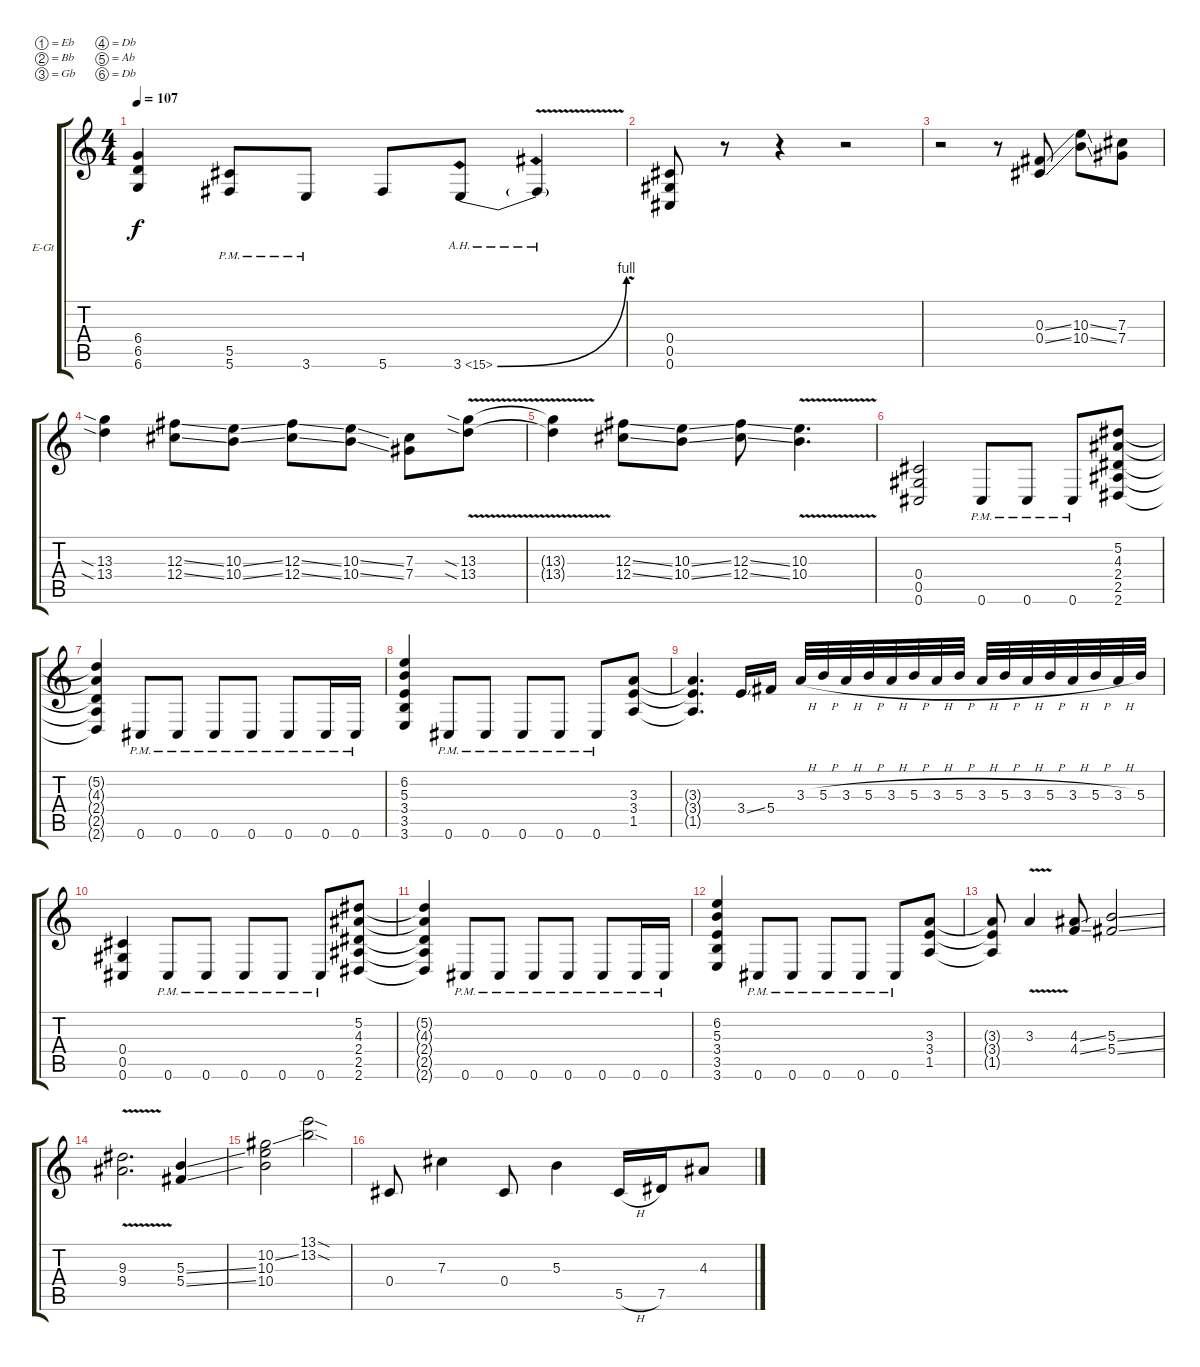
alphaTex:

\bracketExtendMode groupsimilarinstruments
\firstSystemTrackNameOrientation horizontal
\otherSystemsTrackNameOrientation horizontal
\track ("Electric Guitar 1" "E-Gt") {instrument distortionguitar}
\staff {score tabs}
\tuning (Eb4 Bb3 Gb3 Db3 Ab2 Db2)
\ts (4 4)
\tempo 107
\clef g2
\ks c
(6.4{t} 6.5{t} 6.6{t}).4{dy f} (5.5{pm} 5.6{pm}).8 3.6{pm}.8 5.6.8 3.6{be (bend 0 0 60 4) ah 12}.8 3.6{ah 12 v t}.4 |
(0.4 0.5 0.6).8 r.8 r.4 r.2 |
r.2 r.8 (0.3{ss} 0.4{ss}).8 (10.3{ss} 10.4{ss}).8 (7.3 7.4).8 |
(13.3{sia} 13.4{sia}).4 (12.3{ss} 12.4{ss}).8 (10.3{ss} 10.4{ss}).8 (12.3{ss} 12.4{ss}).8 (10.3{ss} 10.4{ss}).8 (7.3 7.4).8 (13.3{v sia} 13.4{v sia}).8 |
(13.3{v t} 13.4{v t}).4 (12.3{ss} 12.4{ss}).8 (10.3{ss} 10.4{ss}).8 (12.3{ss} 12.4{ss}).8 (10.3{v} 10.4{v}).4{d} |
(0.4 0.5 0.6).2 0.6{pm}.8 0.6{pm}.8 0.6{pm}.8 (5.2 4.3 2.4 2.5 2.6).8 |
(5.2{t} 4.3{t} 2.4{t} 2.5{t} 2.6{t}).4 0.6{pm}.8 0.6{pm}.8 0.6{pm}.8 0.6{pm}.8 0.6{pm}.8 0.6{pm}.16 0.6{pm}.16 |
(6.2 5.3 3.4 3.5 3.6).4 0.6{pm}.8 0.6{pm}.8 0.6{pm}.8 0.6{pm}.8 0.6{pm}.8 (3.3 3.4 1.5).8 |
(3.3{t} 3.4{t} 1.5{t}).4{d} 3.4{ss}.16 5.4.16 3.3{h}.32 5.3{h}.32 3.3{h}.32 5.3{h}.32 3.3{h}.32 5.3{h}.32 3.3{h}.32 5.3{h}.32 3.3{h}.32 5.3{h}.32 3.3{h}.32 5.3{h}.32 3.3{h}.32 5.3{h}.32 3.3{h}.32 5.3.32 |
(0.4 0.5 0.6).4 0.6{pm}.8 0.6{pm}.8 0.6{pm}.8 0.6{pm}.8 0.6{pm}.8 (5.2 4.3 2.4 2.5 2.6).8 |
(5.2{t} 4.3{t} 2.4{t} 2.5{t} 2.6{t}).4 0.6{pm}.8 0.6{pm}.8 0.6{pm}.8 0.6{pm}.8 0.6{pm}.8 0.6{pm}.16 0.6{pm}.16 |
(6.2 5.3 3.4 3.5 3.6).4 0.6{pm}.8 0.6{pm}.8 0.6{pm}.8 0.6{pm}.8 0.6{pm}.8 (3.3 3.4 1.5).8 |
(3.3{t} 3.4{t} 1.5{t}).8 3.3{v}.4 (4.3{ss} 4.4{ss}).8 (5.3{ss} 5.4{ss}).2 |
(9.3{v} 9.4{v}).2{d} (5.3{ss} 5.4{ss}).4 |
(10.2{ss} 10.3 10.4).2 (13.1{sod} 13.2{sod}).2 |
0.4.8 7.3.4 0.4.8 5.3.4 5.5{h}.16 7.5.16 4.3.8
